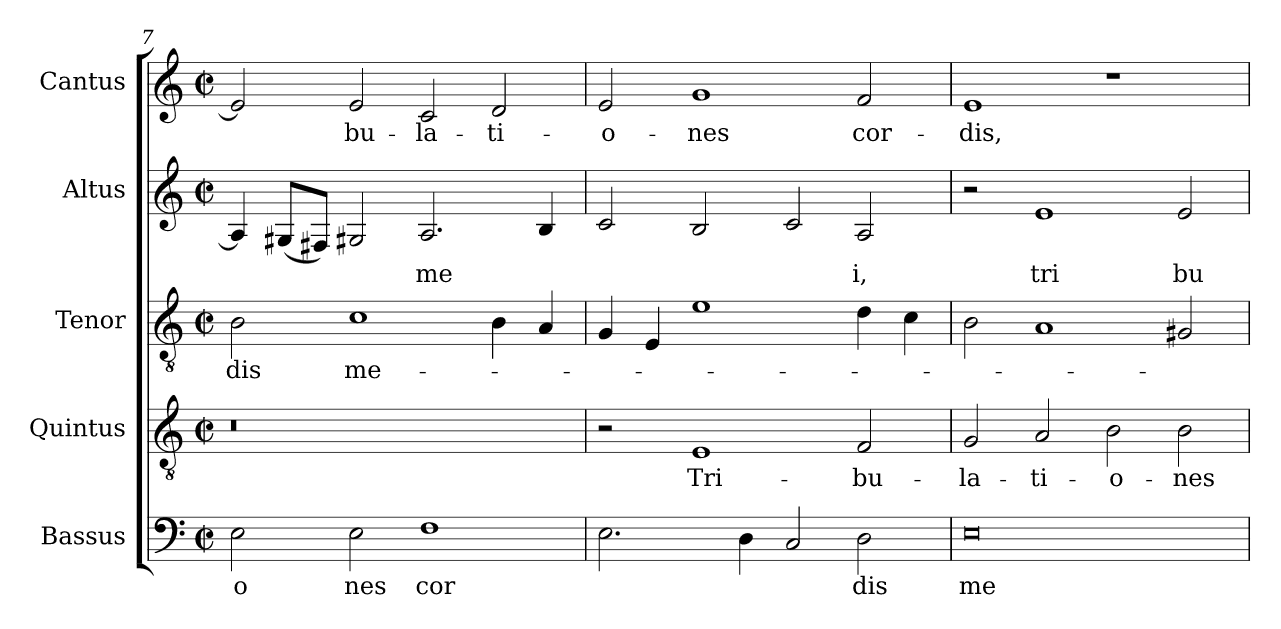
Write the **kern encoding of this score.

**kern	**text	**kern	**text	**kern	**text	**kern	**text	**kern	**text
*part5	*part5	*part4	*part4	*part3	*part3	*part2	*part2	*part1	*part1
*staff5	*staff5	*staff4	*staff4	*staff3	*staff3	*staff2	*staff2	*staff1	*staff1
*I"Bassus	*	*I"Quintus	*	*I"Tenor	*	*I"Altus	*	*I"Cantus	*
*clefF4	*	*clefGv2	*	*clefGv2	*	*clefG2	*	*clefG2	*
*M2/2	*	*M2/2	*	*M2/2	*	*M2/2	*	*M2/2	*
*met(c|)	*	*met(c|)	*	*met(c|)	*	*met(c|)	*	*met(c|)	*
=7	=7	=7	=7	=7	=7	=7	=7	=7	=7
!	!LO:LY:b:cj	!	!	!	!LO:LY:b:cj	!	!	!	!
2E\	o	0r	.	2B\	-dis	4A/]	.	2e/]	.
.	.	.	.	.	.	(>8G#/L	.	.	.
.	.	.	.	.	.	8F#/J)	.	.	.
!	!LO:LY:b:cj	!	!	!	!LO:LY:b:cj	!	!	!	!LO:LY:b:cj
2E\	nes	.	.	1c	me-	2G#X/	.	2e/	-bu-
!	!LO:LY:b:cj	!	!	!	!	!	!LO:LY:b	!	!LO:LY:b:cj
1F	cor	.	.	.	.	2.A/	me	2c/	-la-
!	!	!	!	!	!	!	!	!	!LO:LY:b:cj
.	.	.	.	4B\	.	.	.	2d/	-ti-
.	.	.	.	4A/	.	4B/	.	.	.
=8	=8	=8	=8	=8	=8	=8	=8	=8	=8
!	!	!	!	!	!	!	!	!	!LO:LY:b:cj
2.E\	.	2r	.	4G/	.	2c/	.	2e/	-o-
.	.	.	.	4E/	.	.	.	.	.
!	!	!	!LO:LY:b:cj	!	!	!	!	!	!LO:LY:b:cj
.	.	1E	Tri-	1e	.	2B/	.	1g	-nes
4D\	.	.	.	.	.	.	.	.	.
2C/	.	.	.	.	.	2c/	.	.	.
!	!LO:LY:b:cj	!	!LO:LY:b:cj	!	!	!	!LO:LY:b:cj	!	!LO:LY:b:cj
2D\	dis	2F/	-bu-	4d\	.	2A/	i,	2f/	cor-
.	.	.	.	4c\	.	.	.	.	.
=9	=9	=9	=9	=9	=9	=9	=9	=9	=9
!	!LO:LY:b:cj	!	!LO:LY:b:cj	!	!	!	!	!	!LO:LY:b:cj
0E	me	2G/	-la-	2B\	.	2r	.	1e	-dis,
!	!	!	!LO:LY:b:cj	!	!	!	!LO:LY:b:cj	!	!
.	.	2A/	-ti-	1A	.	1e	tri	.	.
!	!	!	!LO:LY:b:cj	!	!	!	!	!	!
.	.	2B\	-o-	.	.	.	.	1r	.
!	!	!	!LO:LY:b:cj	!	!	!	!LO:LY:b:cj	!	!
.	.	2B\	-nes	2G#X/	.	2e/	bu	.	.
=	=	=	=	=	=	=	=	=	=
*-	*-	*-	*-	*-	*-	*-	*-	*-	*-
